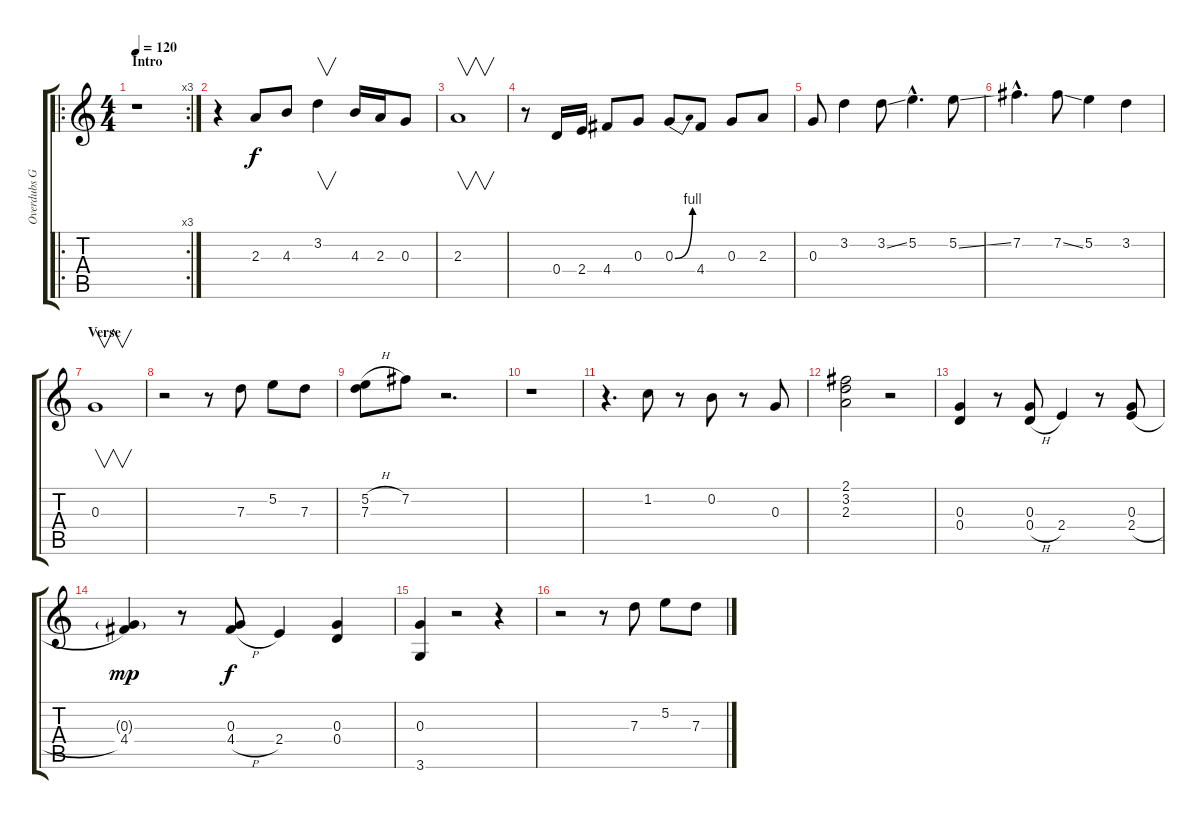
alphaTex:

\track ("Overdubs Guitar" "Overdubs G") {instrument banjo}
\staff {score tabs}
\tuning (E4 B3 G3 D3 A2 E2) {hide}
\displaytranspose 12
\ro
\rc 3
\ts (4 4)
\section ("" "Intro")
\tempo 120
\clef g2
\ks c
r.1{dy f instrument banjo} |
r.4 2.3.8 4.3.8 3.2.4{v} 4.3.16 2.3.16 0.3.8 |
2.3.1{v} |
r.8 0.4.16 2.4.16 4.4.8 0.3.8 0.3{be (bend 0 0 60 4)}.8 4.4.8 0.3.8 2.3.8 |
0.3.8 3.2.4 3.2{ss}.8 5.2{hac}.4{d} 5.2{ss}.8 |
7.2{hac}.4{d} 7.2{ss}.8 5.2.4 3.2.4 |
\section ("" "Verse")
0.3.1{v} |
r.2{volume 12} r.8 7.3.8 5.2.8 7.3.8 |
(5.2{h} 7.3).8 7.2.8 r.2{d} |
r.1 |
r.4{d} 1.2.8 r.8 0.2.8 r.8 0.3.8 |
(2.1 3.2 2.3).2 r.2 |
(0.3 0.4).4 r.8 (0.3 0.4{h}).8 2.4.4 r.8 (0.3 2.4{h}).8 |
(0.3{g} 4.4).4{dy mp} r.8 (0.3 4.4{h}).8{dy f} 2.4.4 (0.3 0.4).4 |
(0.3 3.6).4 r.2 r.4 |
r.2{volume 12} r.8 7.3.8 5.2.8 7.3.8
